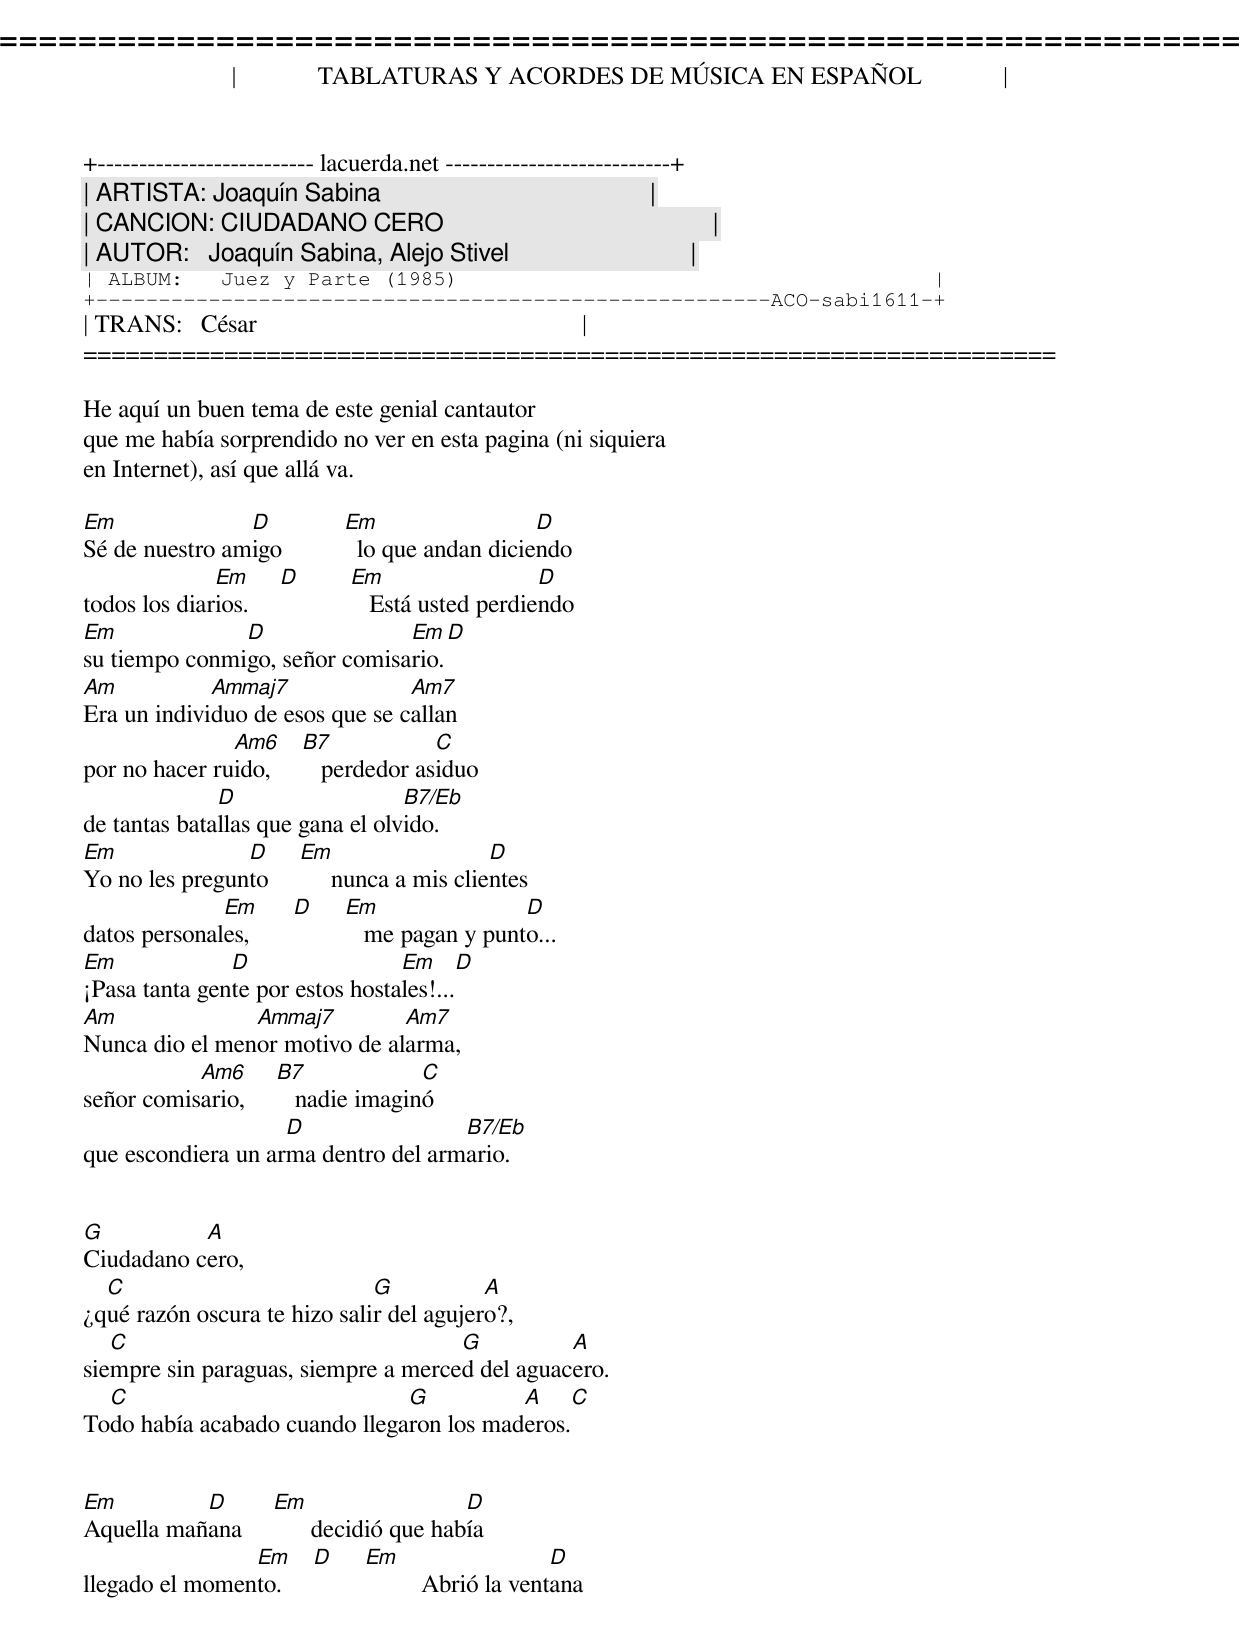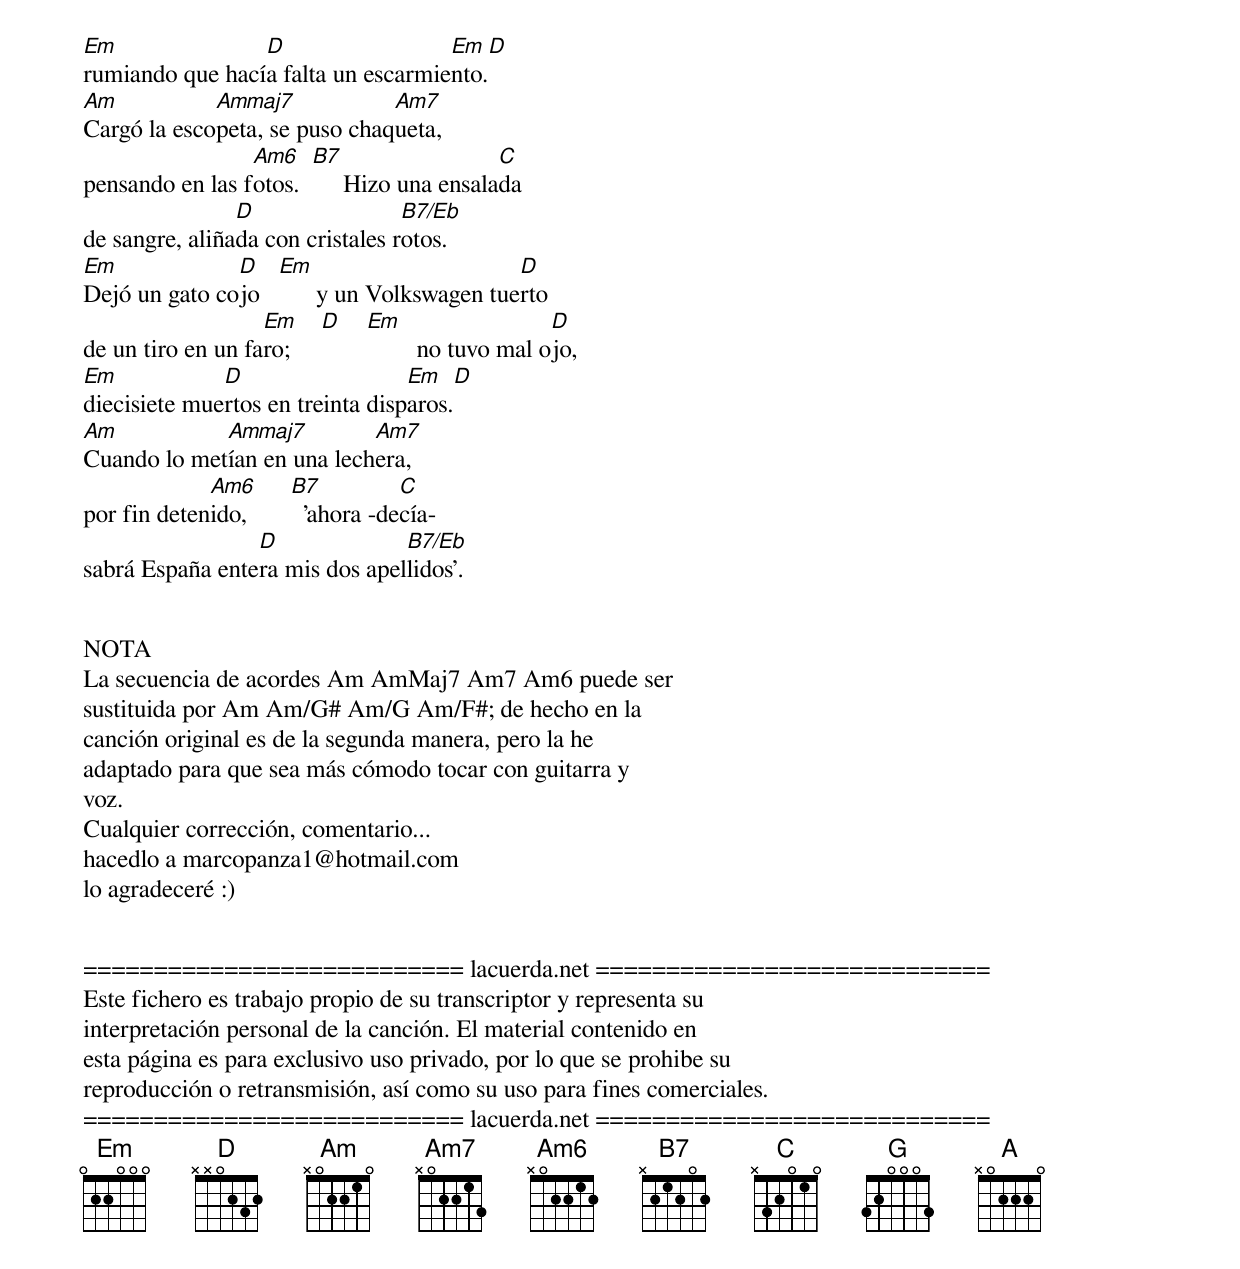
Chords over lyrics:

=====================================================================
|             TABLATURAS Y ACORDES DE MÚSICA EN ESPAÑOL             |
+-------------------------- lacuerda.net ---------------------------+
| ARTISTA: Joaquín Sabina                                           |
| CANCION: CIUDADANO CERO                                           |
| AUTOR:   Joaquín Sabina, Alejo Stivel                             |
| ALBUM:   Juez y Parte (1985)                                      |
+------------------------------------------------------ACO-sabi1611-+
| TRANS:   César                                                    |
=====================================================================

He aquí un buen tema de este genial cantautor
que me había sorprendido no ver en esta pagina (ni siquiera
en Internet), así que allá va.

Em              D            Em                  D
Sé de nuestro amigo            lo que andan diciendo
              Em       D       Em                  D
todos los diarios.                Está usted perdiendo
Em             D               Em      D
su tiempo conmigo, señor comisario.
Am           Ammaj7              Am7
Era un individuo de esos que se callan
               Am6      B7            C
por no hacer ruido,        perdedor asiduo
              D                   B7/Eb
de tantas batallas que gana el olvido.
Em              D      Em                   D
Yo no les pregunto          nunca a mis clientes
              Em        D    Em                D
datos personales,               me pagan y punto...
Em             D                 Em          D
¡Pasa tanta gente por estos hostales!...
Am              Ammaj7         Am7
Nunca dio el menor motivo de alarma,
           Am6       B7             C
señor comisario,        nadie imaginó
                    D                B7/Eb
que escondiera un arma dentro del armario.


G          A
Ciudadano cero,
  C                           G           A
¿qué razón oscura te hizo salir del agujero?,
   C                                 G          A
siempre sin paraguas, siempre a merced del aguacero.
  C                            G          A    C
Todo había acabado cuando llegaron los maderos.


Em         D       Em                   D
Aquella mañana           decidió que había
                Em      D    Em                    D
llegado el momento.                   Abrió la ventana
Em               D                  Em       D
rumiando que hacía falta un escarmiento.
Am           Ammaj7            Am7
Cargó la escopeta, se puso chaqueta,
                 Am6    B7                  C
pensando en las fotos.       Hizo una ensalada
                D                 B7/Eb
de sangre, aliñada con cristales rotos.
Em             D    Em                       D
Dejó un gato cojo         y un Volkswagen tuerto
                   Em      D   Em                   D
de un tiro en un faro;                 no tuvo mal ojo,
Em            D                   Em       D
diecisiete muertos en treinta disparos.
Am           Ammaj7         Am7
Cuando lo metían en una lechera,
             Am6        B7          C
por fin detenido,         'ahora -decía-
                 D              B7/Eb
sabrá España entera mis dos apellidos'.


NOTA
La secuencia de acordes Am AmMaj7 Am7 Am6 puede ser
sustituida por Am Am/G# Am/G Am/F#; de hecho en la
canción original es de la segunda manera, pero la he
adaptado para que sea más cómodo tocar con guitarra y
voz.
Cualquier corrección, comentario...
hacedlo a marcopanza1@hotmail.com
lo agradeceré :)


=========================== lacuerda.net ============================
Este fichero es trabajo propio de su transcriptor y representa su
interpretación personal de la canción. El material contenido en
esta página es para exclusivo uso privado, por lo que se prohibe su
reproducción o retransmisión, así como su uso para fines comerciales.
=========================== lacuerda.net ============================
